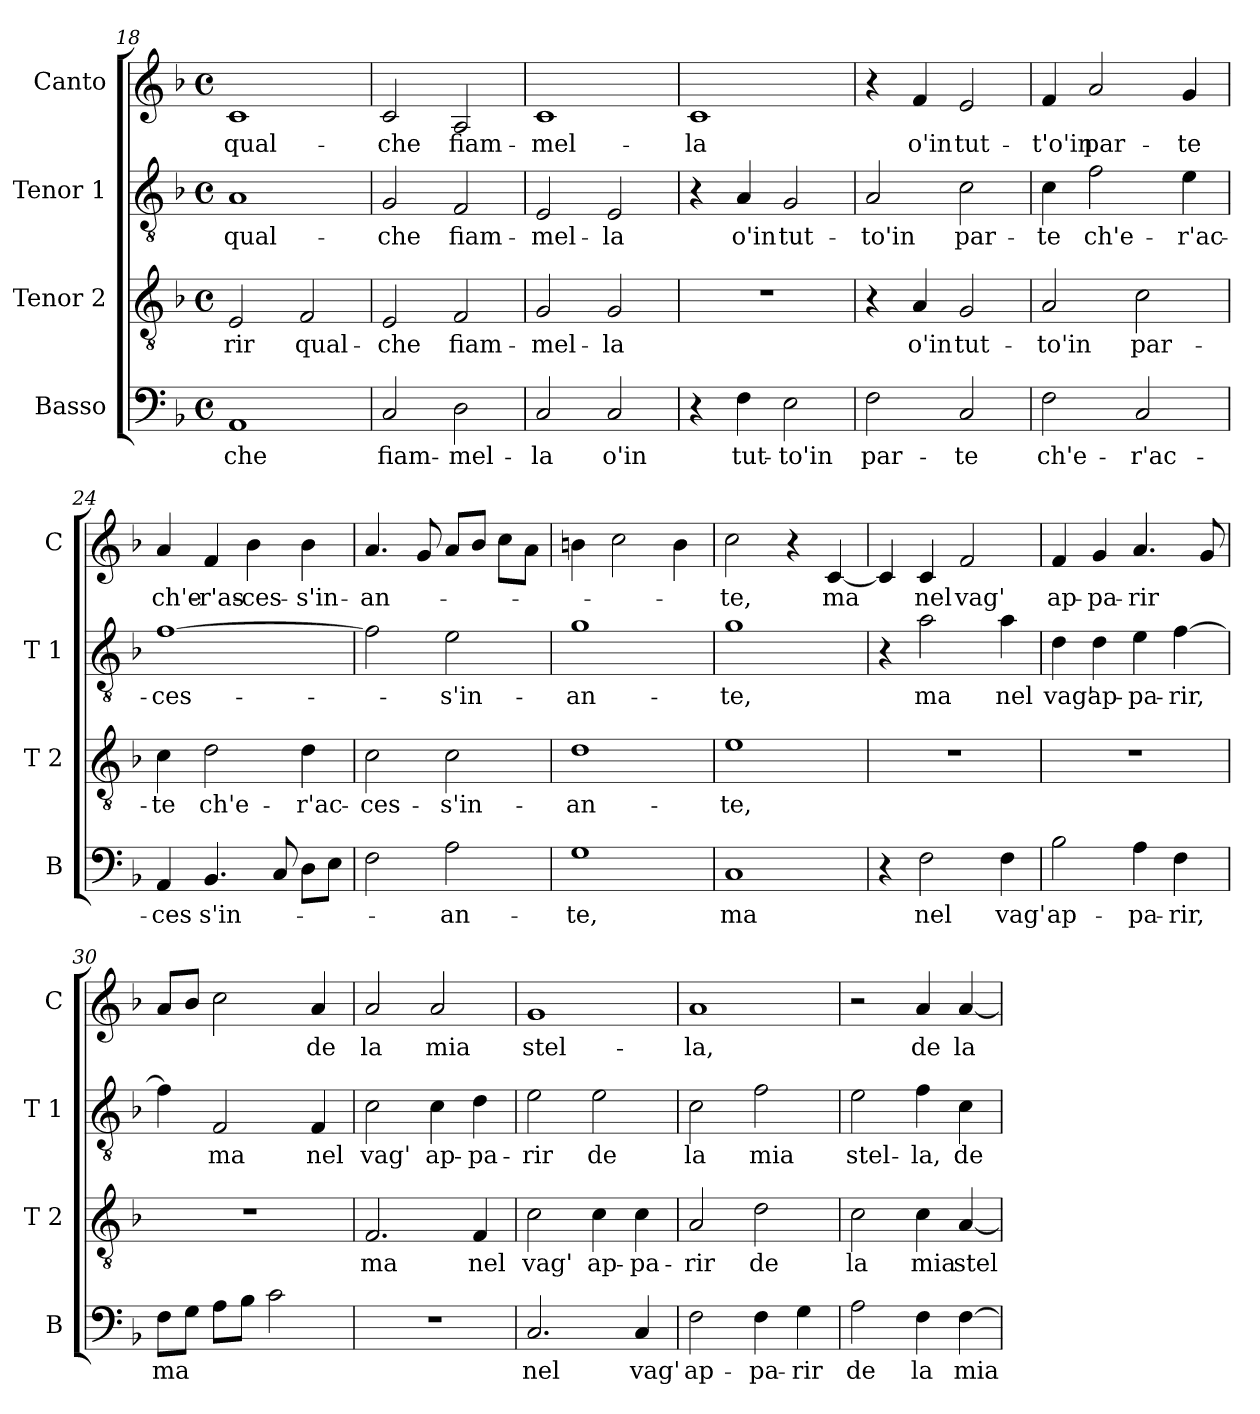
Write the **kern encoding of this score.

**kern	**text	**kern	**text	**kern	**text	**kern	**text
*part4	*part4	*part3	*part3	*part2	*part2	*part1	*part1
*staff4	*staff4	*staff3	*staff3	*staff2	*staff2	*staff1	*staff1
*I"Basso	*	*I"Tenor 2	*	*I"Tenor 1	*	*I"Canto	*
*I'B	*	*I'T 2	*	*I'T 1	*	*I'C	*
!!LO:PB:g=z
*clefF4	*	*clefGv2	*	*clefGv2	*	*clefG2	*
*k[b-]	*	*k[b-]	*	*k[b-]	*	*k[b-]	*
*F:	*	*F:	*	*F:	*	*F:	*
*M4/4	*	*M4/4	*	*M4/4	*	*M4/4	*
*met(c)	*	*met(c)	*	*met(c)	*	*met(c)	*
=18	=18	=18	=18	=18	=18	=18	=18
!	!LO:LY:b	!	!LO:LY:b	!	!LO:LY:b	!	!LO:LY:b
1AA	che	2E/	-rir	1A	qual-	1c	qual-
!	!	!	!LO:LY:b	!	!	!	!
.	.	2F/	qual-	.	.	.	.
=19	=19	=19	=19	=19	=19	=19	=19
!	!LO:LY:b	!	!LO:LY:b	!	!LO:LY:b	!	!LO:LY:b
2C/	fiam-	2E/	-che	2G/	-che	2c/	-che
!	!LO:LY:b	!	!LO:LY:b	!	!LO:LY:b	!	!LO:LY:b
2D\	-mel-	2F/	fiam-	2F/	fiam-	2A/	fiam-
=20	=20	=20	=20	=20	=20	=20	=20
!	!LO:LY:b	!	!LO:LY:b	!	!LO:LY:b	!	!LO:LY:b
2C/	-la	2G/	-mel-	2E/	-mel-	1c	-mel-
!	!LO:LY:b	!	!LO:LY:b	!	!LO:LY:b	!	!
2C/	o'in	2G/	-la	2E/	-la	.	.
=21	=21	=21	=21	=21	=21	=21	=21
!	!	!	!	!	!	!	!LO:LY:b
4r	.	1r	.	4r	.	1c	-la
!	!LO:LY:b	!	!	!	!LO:LY:b	!	!
4F\	tut-	.	.	4A/	o'in	.	.
!	!LO:LY:b	!	!	!	!LO:LY:b	!	!
2E\	-to'in	.	.	2G/	tut-	.	.
=22	=22	=22	=22	=22	=22	=22	=22
!	!LO:LY:b	!	!	!	!LO:LY:b	!	!
2F\	par-	4r	.	2A/	-to'in	4r	.
!	!	!	!LO:LY:b	!	!	!	!LO:LY:b
.	.	4A/	o'in	.	.	4f/	o'in
!	!LO:LY:b	!	!LO:LY:b	!	!LO:LY:b	!	!LO:LY:b
2C/	-te	2G/	tut-	2c\	par-	2e/	tut-
=23	=23	=23	=23	=23	=23	=23	=23
!	!LO:LY:b	!	!LO:LY:b	!	!LO:LY:b	!	!LO:LY:b
2F\	ch'e-	2A/	-to'in	4c\	-te	4f/	-t'o'in
!	!	!	!	!	!LO:LY:b	!	!LO:LY:b
.	.	.	.	2f\	ch'e-	2a/	par-
!	!LO:LY:b	!	!LO:LY:b	!	!	!	!
2C/	-r'ac-	2c\	par-	.	.	.	.
!	!	!	!	!	!LO:LY:b	!	!LO:LY:b
.	.	.	.	4e\	-r'ac-	4g/	-te
!!LO:LB:g=z
=24	=24	=24	=24	=24	=24	=24	=24
!	!LO:LY:b	!	!LO:LY:b	!	!LO:LY:b	!	!LO:LY:b
4AA/	-ces	4c\	-te	[1f	-ces-	4a/	ch'e-
!	!LO:LY:b	!	!LO:LY:b	!	!	!	!LO:LY:b
4.BB-/	s'in-	2d\	ch'e-	.	.	4f/	-r'as-
!	!	!	!	!	!	!	!LO:LY:b
.	.	.	.	.	.	4b-\	-ces-
8C/	.	.	.	.	.	.	.
!	!	!	!LO:LY:b	!	!	!	!LO:LY:b
8D\L	.	4d\	-r'ac-	.	.	4b-\	-s'in-
8E\J	.	.	.	.	.	.	.
=25	=25	=25	=25	=25	=25	=25	=25
!	!	!	!LO:LY:b	!	!	!	!LO:LY:b
2F\	.	2c\	-ces-	2f\]	.	4.a/	-an-
.	.	.	.	.	.	8g/	.
!	!LO:LY:b	!	!LO:LY:b	!	!LO:LY:b	!	!
2A\	-an-	2c\	-s'in-	2e\	-s'in-	8a/L	.
.	.	.	.	.	.	8b-/J	.
.	.	.	.	.	.	8cc\L	.
.	.	.	.	.	.	8a\J	.
=26	=26	=26	=26	=26	=26	=26	=26
!	!LO:LY:b	!	!LO:LY:b	!	!LO:LY:b	!	!
1G	-te,	1d	-an-	1g	-an-	4bn\	.
.	.	.	.	.	.	2cc\	.
.	.	.	.	.	.	4b\	.
=27	=27	=27	=27	=27	=27	=27	=27
!	!LO:LY:b	!	!LO:LY:b	!	!LO:LY:b	!	!LO:LY:b
1C	ma	1e	-te,	1g	-te,	2cc\	-te,
.	.	.	.	.	.	4r	.
!	!	!	!	!	!	!	!LO:LY:b
.	.	.	.	.	.	[4c/	ma
=28	=28	=28	=28	=28	=28	=28	=28
4r	.	1r	.	4r	.	4c/]	.
!	!LO:LY:b	!	!	!	!LO:LY:b	!	!LO:LY:b
2F\	nel	.	.	2a\	ma	4c/	nel
!	!	!	!	!	!	!	!LO:LY:b
.	.	.	.	.	.	2f/	vag'
!	!LO:LY:b	!	!	!	!LO:LY:b	!	!
4F\	vag'	.	.	4a\	nel	.	.
=29	=29	=29	=29	=29	=29	=29	=29
!	!LO:LY:b	!	!	!	!LO:LY:b	!	!LO:LY:b
2B-\	ap-	1r	.	4d\	vag'	4f/	ap-
!	!	!	!	!	!LO:LY:b	!	!LO:LY:b
.	.	.	.	4d\	ap-	4g/	-pa-
!	!LO:LY:b	!	!	!	!LO:LY:b	!	!LO:LY:b
4A\	-pa-	.	.	4e\	-pa-	4.a/	-rir
!	!LO:LY:b	!	!	!	!LO:LY:b	!	!
4F\	-rir,	.	.	[4f\	-rir,	.	.
.	.	.	.	.	.	8g/	.
!!LO:LB:g=z
=30	=30	=30	=30	=30	=30	=30	=30
!	!LO:LY:b	!	!	!	!	!	!
8F\L	ma	1r	.	4f\]	.	8a/L	.
8G\J	.	.	.	.	.	8b-/J	.
!	!	!	!	!	!LO:LY:b	!	!
8A\L	.	.	.	2F/	ma	2cc\	.
8B-\J	.	.	.	.	.	.	.
2c\	.	.	.	.	.	.	.
!	!	!	!	!	!LO:LY:b	!	!LO:LY:b
.	.	.	.	4F/	nel	4a/	de
=31	=31	=31	=31	=31	=31	=31	=31
!	!	!	!LO:LY:b	!	!LO:LY:b	!	!LO:LY:b
1r	.	2.F/	ma	2c\	vag'	2a/	la
!	!	!	!	!	!LO:LY:b	!	!LO:LY:b
.	.	.	.	4c\	ap-	2a/	mia
!	!	!	!LO:LY:b	!	!LO:LY:b	!	!
.	.	4F/	nel	4d\	-pa-	.	.
=32	=32	=32	=32	=32	=32	=32	=32
!	!LO:LY:b	!	!LO:LY:b	!	!LO:LY:b	!	!LO:LY:b
2.C/	nel	2c\	vag'	2e\	-rir	1g	stel-
!	!	!	!LO:LY:b	!	!LO:LY:b	!	!
.	.	4c\	ap-	2e\	de	.	.
!	!LO:LY:b	!	!LO:LY:b	!	!	!	!
4C/	vag'	4c\	-pa-	.	.	.	.
=33	=33	=33	=33	=33	=33	=33	=33
!	!LO:LY:b	!	!LO:LY:b	!	!LO:LY:b	!	!LO:LY:b
2F\	ap-	2A/	-rir	2c\	la	1a	-la,
!	!LO:LY:b	!	!LO:LY:b	!	!LO:LY:b	!	!
4F\	-pa-	2d\	de	2f\	mia	.	.
!	!LO:LY:b	!	!	!	!	!	!
4G\	-rir	.	.	.	.	.	.
=34	=34	=34	=34	=34	=34	=34	=34
!	!LO:LY:b	!	!LO:LY:b	!	!LO:LY:b	!	!
2A\	de	2c\	la	2e\	stel-	2r	.
!	!LO:LY:b	!	!LO:LY:b	!	!LO:LY:b	!	!LO:LY:b
4F\	la	4c\	mia	4f\	-la,	4a/	de
!	!LO:LY:b	!	!LO:LY:b	!	!LO:LY:b	!	!LO:LY:b
[4F\	mia	[4A/	stel-	4c\	de	[4a/	la
=	=	=	=	=	=	=	=
*-	*-	*-	*-	*-	*-	*-	*-
